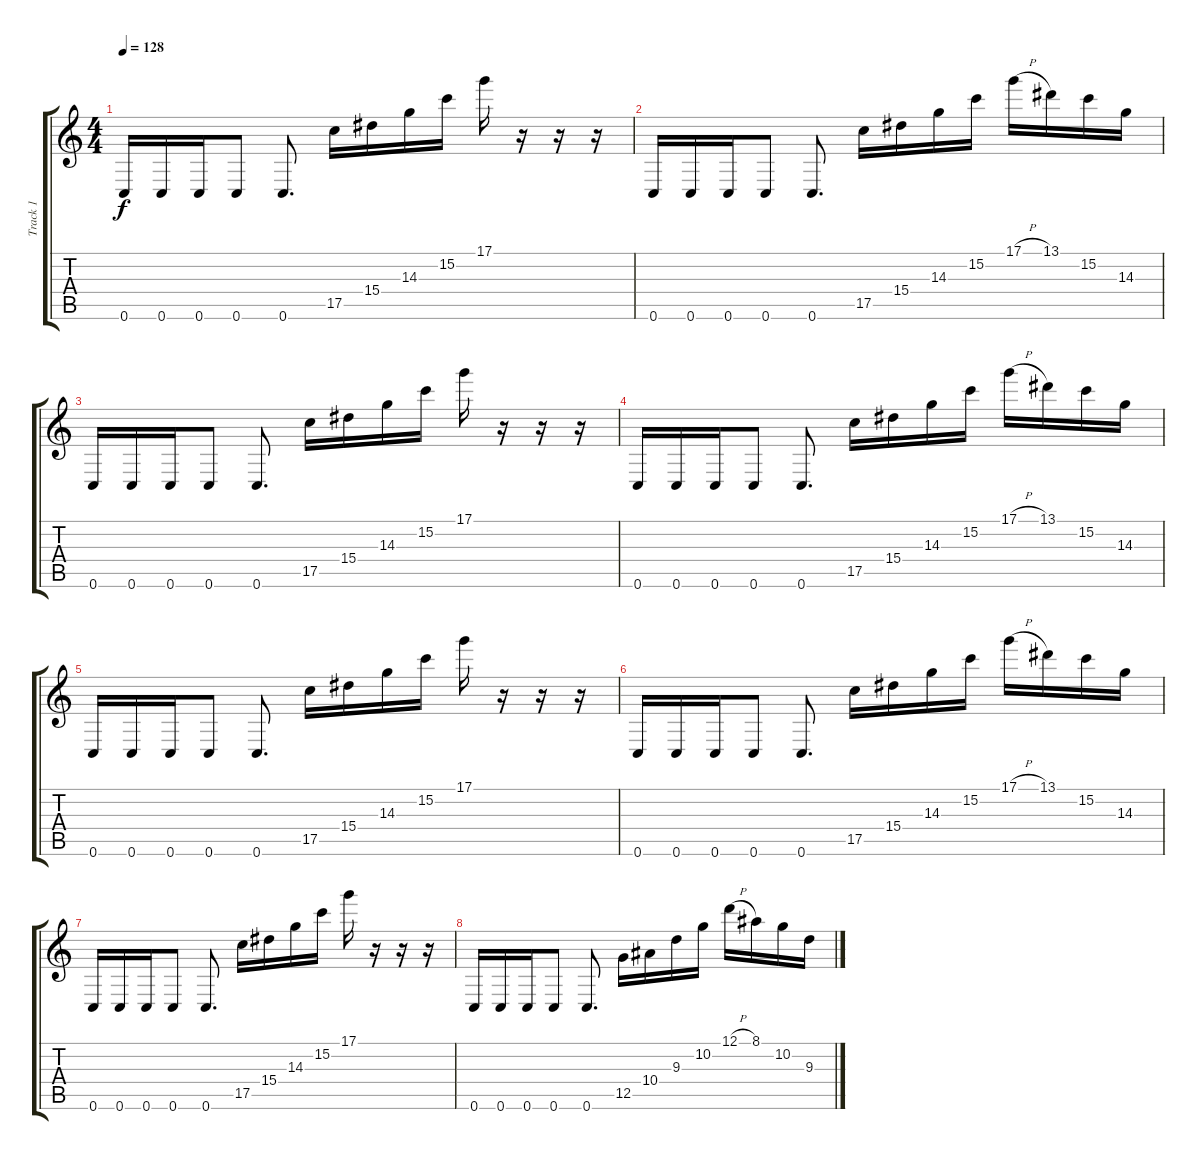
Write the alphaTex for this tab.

\track ("Track 1" "Track 1") {instrument overdrivenguitar}
\staff {score tabs}
\tuning (D4 A3 F3 C3 G2 C2) {hide}
\ts (4 4)
\tempo 128
\clef g2
\ks c
0.6.16{dy f} 0.6.16 0.6.16 0.6.8 0.6.8{d} 17.5.16 15.4.16 14.3.16 15.2.16 17.1.16 r.16 r.16 r.16 |
0.6.16 0.6.16 0.6.16 0.6.8 0.6.8{d} 17.5.16 15.4.16 14.3.16 15.2.16 17.1{h}.16 13.1.16 15.2.16 14.3.16 |
0.6.16 0.6.16 0.6.16 0.6.8 0.6.8{d} 17.5.16 15.4.16 14.3.16 15.2.16 17.1.16 r.16 r.16 r.16 |
0.6.16 0.6.16 0.6.16 0.6.8 0.6.8{d} 17.5.16 15.4.16 14.3.16 15.2.16 17.1{h}.16 13.1.16 15.2.16 14.3.16 |
0.6.16 0.6.16 0.6.16 0.6.8 0.6.8{d} 17.5.16 15.4.16 14.3.16 15.2.16 17.1.16 r.16 r.16 r.16 |
0.6.16 0.6.16 0.6.16 0.6.8 0.6.8{d} 17.5.16 15.4.16 14.3.16 15.2.16 17.1{h}.16 13.1.16 15.2.16 14.3.16 |
0.6.16 0.6.16 0.6.16 0.6.8 0.6.8{d} 17.5.16 15.4.16 14.3.16 15.2.16 17.1.16 r.16 r.16 r.16 |
0.6.16 0.6.16 0.6.16 0.6.8 0.6.8{d} 12.5.16 10.4.16 9.3.16 10.2.16 12.1{h}.16 8.1.16 10.2.16 9.3.16
